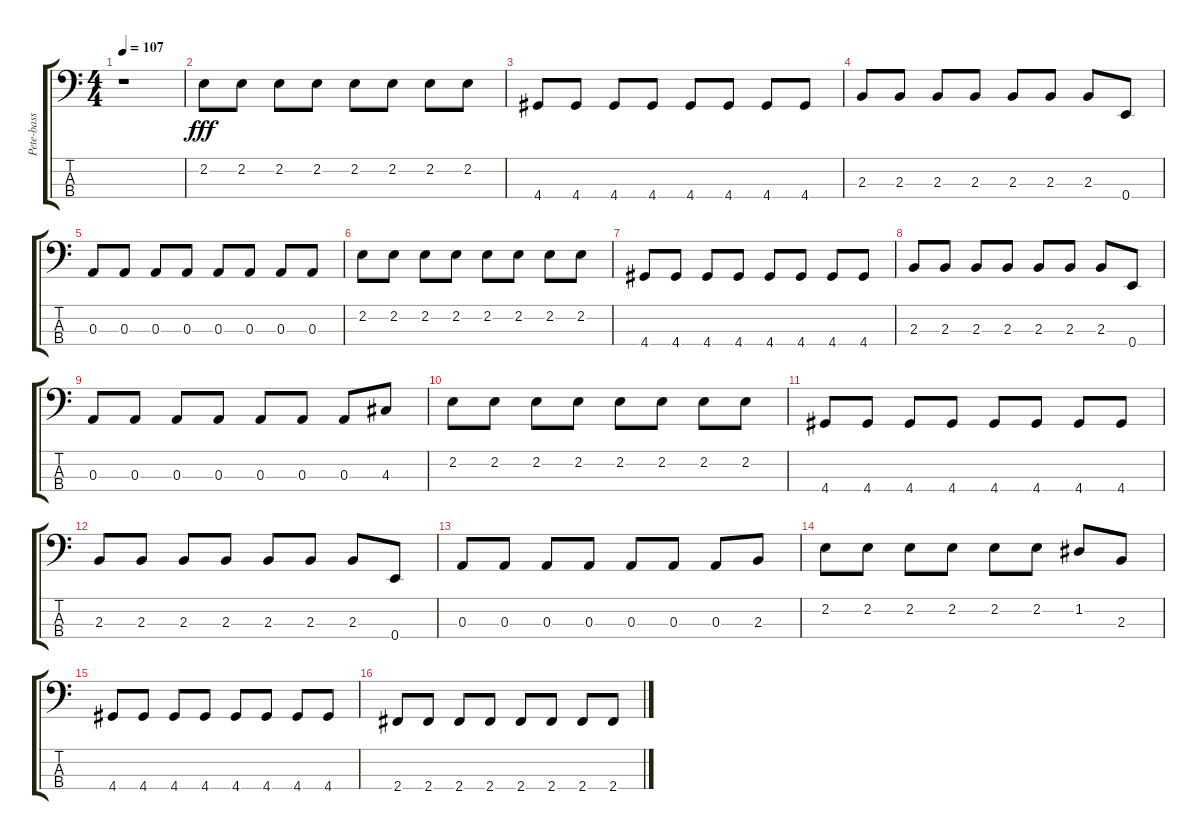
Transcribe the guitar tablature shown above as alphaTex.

\track ("Pete-bass" "Pete-bass") {instrument electricbassfinger}
\staff {score tabs}
\tuning (G2 D2 A1 E1) {hide}
\ts (4 4)
\tempo 107
\clef f4
\ks c
r.1{dy fff instrument electricbassfinger} |
2.2.8{instrument electricbassfinger} 2.2.8 2.2.8 2.2.8 2.2.8 2.2.8 2.2.8 2.2.8 |
4.4.8 4.4.8 4.4.8 4.4.8 4.4.8 4.4.8 4.4.8 4.4.8 |
2.3.8 2.3.8 2.3.8 2.3.8 2.3.8 2.3.8 2.3.8 0.4.8 |
0.3.8 0.3.8 0.3.8 0.3.8 0.3.8 0.3.8 0.3.8 0.3.8 |
2.2.8 2.2.8 2.2.8 2.2.8 2.2.8 2.2.8 2.2.8 2.2.8 |
4.4.8 4.4.8 4.4.8 4.4.8 4.4.8 4.4.8 4.4.8 4.4.8 |
2.3.8 2.3.8 2.3.8 2.3.8 2.3.8 2.3.8 2.3.8 0.4.8 |
0.3.8 0.3.8 0.3.8 0.3.8 0.3.8 0.3.8 0.3.8 4.3.8 |
2.2.8 2.2.8 2.2.8 2.2.8 2.2.8 2.2.8 2.2.8 2.2.8 |
4.4.8 4.4.8 4.4.8 4.4.8 4.4.8 4.4.8 4.4.8 4.4.8 |
2.3.8 2.3.8 2.3.8 2.3.8 2.3.8 2.3.8 2.3.8 0.4.8 |
0.3.8 0.3.8 0.3.8 0.3.8 0.3.8 0.3.8 0.3.8 2.3.8 |
2.2.8 2.2.8 2.2.8 2.2.8 2.2.8 2.2.8 1.2.8 2.3.8 |
4.4.8 4.4.8 4.4.8 4.4.8 4.4.8 4.4.8 4.4.8 4.4.8 |
2.4.8 2.4.8 2.4.8 2.4.8 2.4.8 2.4.8 2.4.8 2.4.8
